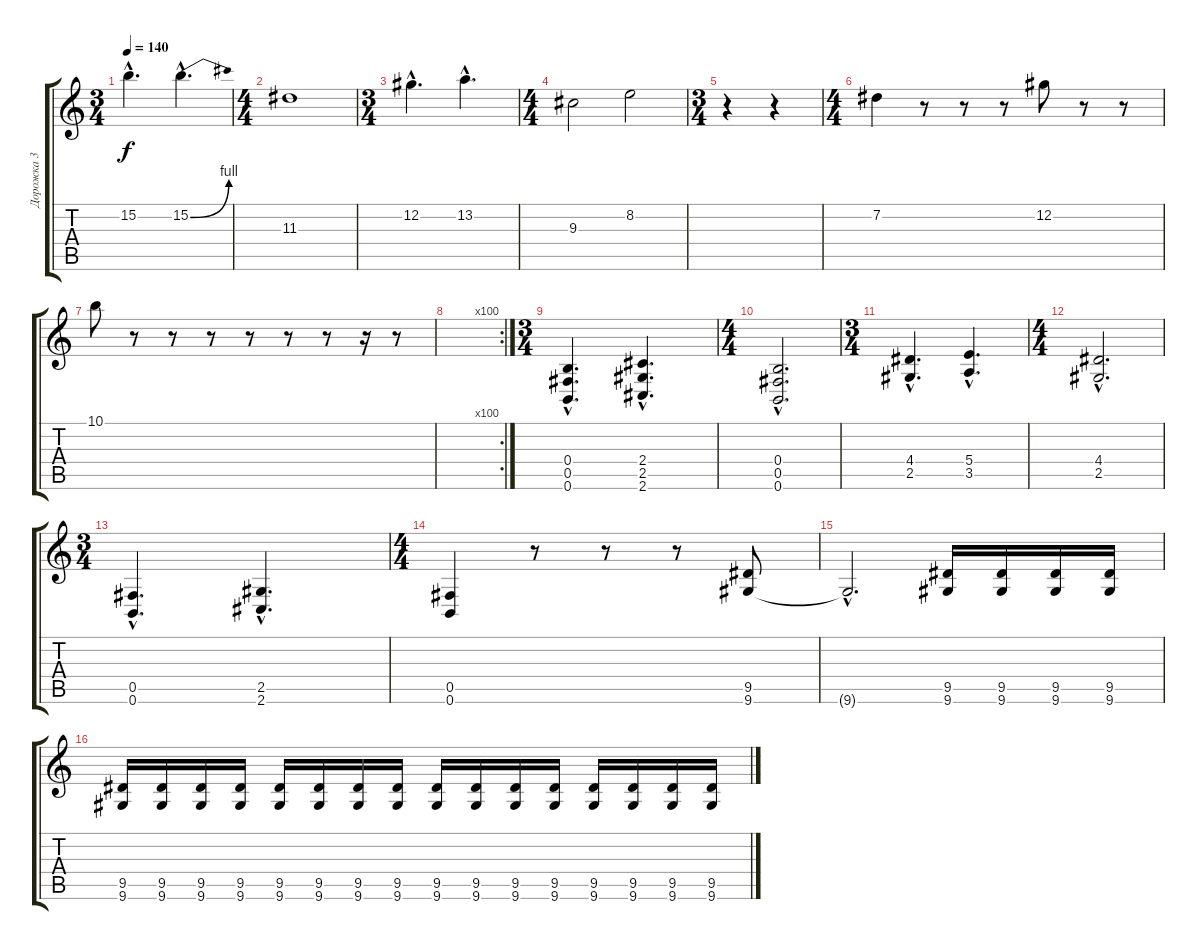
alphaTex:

\track ("Дорожка 3" "Дорожка 3") {instrument electricguitarclean}
\staff {score tabs}
\tuning (Db4 Ab3 E3 B2 Gb2 B1) {hide}
\ts (3 4)
\tempo 140
\clef g2
\ks c
15.2{hac}.4{d dy f instrument electricguitarclean} 15.2{be (bend 0 0 60 4) hac}.4{d} |
\ts (4 4)
11.3.1 |
\ts (3 4)
12.2{hac}.4{d} 13.2{hac}.4{d} |
\ts (4 4)
9.3.2 8.2.2 |
\ts (3 4)
r.4 r.4 |
\ts (4 4)
7.2.4 r.8 r.8 r.8 12.2.8 r.8 r.8 |
10.1.8 r.8 r.8 r.8 r.8 r.8 r.8 r.16 r.8 |
\rc 100
|
\ts (3 4)
(0.4{hac} 0.5{hac} 0.6{hac}).4{d instrument distortionguitar} (2.4{hac} 2.5{hac} 2.6{hac}).4{d} |
\ts (4 4)
(0.4{hac} 0.5{hac} 0.6{hac}).2{d} |
\ts (3 4)
(4.4{hac} 2.5{hac}).4{d} (5.4{hac} 3.5{hac}).4{d} |
\ts (4 4)
(4.4{hac} 2.5{hac}).2{d} |
\ts (3 4)
(0.5{hac} 0.6{hac}).4{d} (2.5{hac} 2.6{hac}).4{d} |
\ts (4 4)
(0.5 0.6).4 r.8 r.8 r.8 (9.5 9.6).8 |
9.6{hac t}.2{d} (9.5 9.6).16 (9.5 9.6).16 (9.5 9.6).16 (9.5 9.6).16 |
(9.5 9.6).16 (9.5 9.6).16 (9.5 9.6).16 (9.5 9.6).16 (9.5 9.6).16 (9.5 9.6).16 (9.5 9.6).16 (9.5 9.6).16 (9.5 9.6).16 (9.5 9.6).16 (9.5 9.6).16 (9.5 9.6).16 (9.5 9.6).16 (9.5 9.6).16 (9.5 9.6).16 (9.5 9.6).16
